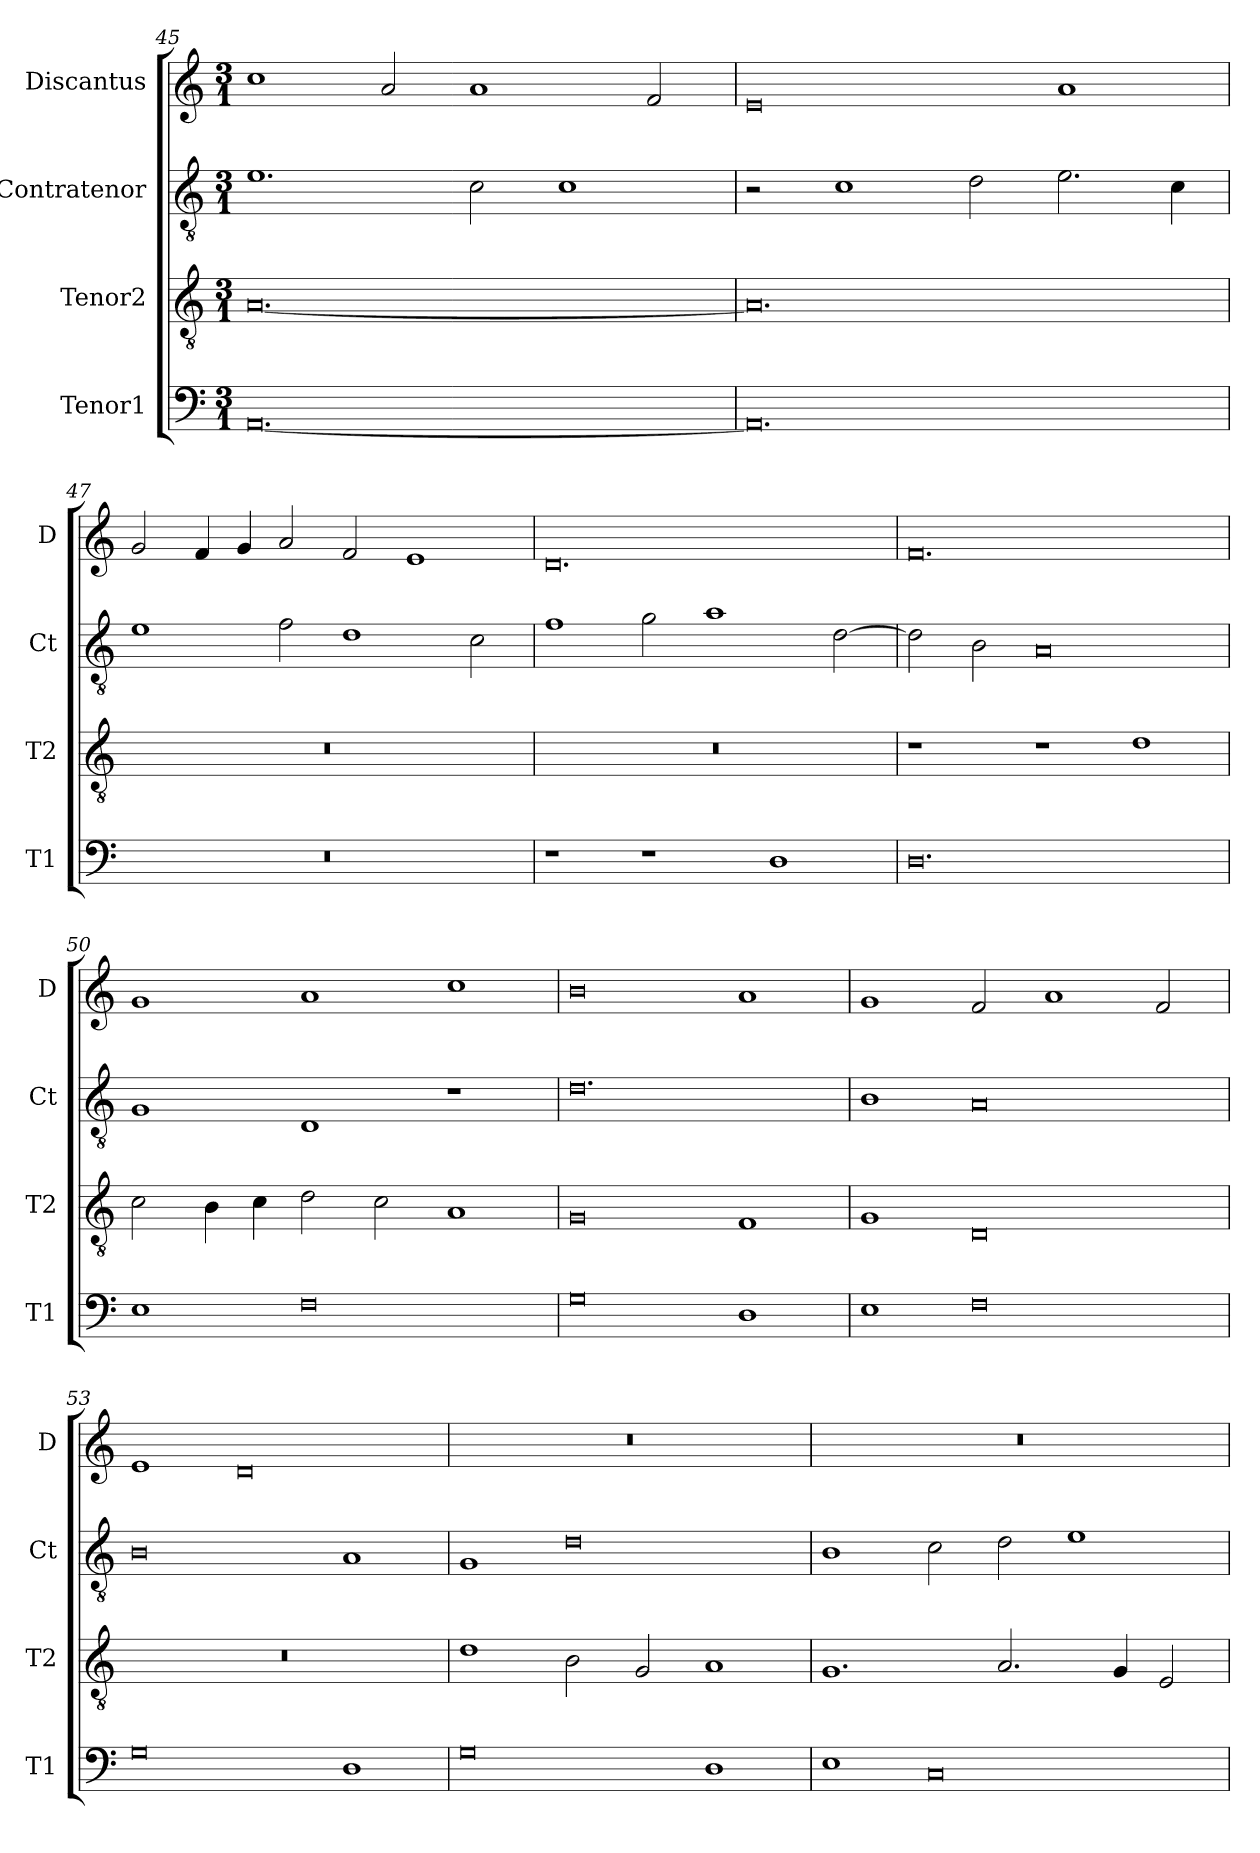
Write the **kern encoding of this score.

**kern	**kern	**kern	**kern
*part4	*part3	*part2	*part1
*staff4	*staff3	*staff2	*staff1
*I"Tenor1	*I"Tenor2	*I"Contratenor	*I"Discantus
*I'T1	*I'T2	*I'Ct	*I'D
*clefF4	*clefGv2	*clefGv2	*clefG2
*k[]	*k[]	*k[]	*k[]
*M3/1	*M3/1	*M3/1	*M3/1
=45	=45	=45	=45
[0.AA	[0.A	1.e	1cc
.	.	.	2a/
.	.	2c\	1a
.	.	1c	.
.	.	.	2f/
=46	=46	=46	=46
0.AA]	0.A]	2r	0e
.	.	1c	.
.	.	2d\	.
.	.	2.e\	1a
.	.	4c\	.
=47	=47	=47	=47
0.r	0.r	1e	2g/
.	.	.	4f/
.	.	.	4g/
.	.	2f\	2a/
.	.	1d	2f/
.	.	.	1e
.	.	2c\	.
=48	=48	=48	=48
1r	0.r	1f	0.d
1r	.	2g\	.
.	.	1a	.
1D	.	.	.
.	.	[2d\	.
=49	=49	=49	=49
0.D	1r	2d\]	0.f
.	.	2B\	.
.	1r	0A	.
.	1d	.	.
=50	=50	=50	=50
1E	2c\	1G	1g
.	4B\	.	.
.	4c\	.	.
0F	2d\	1D	1a
.	2c\	.	.
.	1A	1r	1cc
=51	=51	=51	=51
0G	0G	0.d	0b
1D	1F	.	1a
=52	=52	=52	=52
1E	1G	1B	1g
0F	0D	0A	2f/
.	.	.	1a
.	.	.	2f/
=53	=53	=53	=53
0G	0.r	0B	1e
.	.	.	0d
1D	.	1A	.
=54	=54	=54	=54
0G	1d	1G	0.r
.	2B\	0d	.
.	2G/	.	.
1D	1A	.	.
=55	=55	=55	=55
1E	1.G	1B	0.r
0C	.	2c\	.
.	2.A/	2d\	.
.	.	1e	.
.	4G/	.	.
.	2E/	.	.
=	=	=	=
*-	*-	*-	*-
